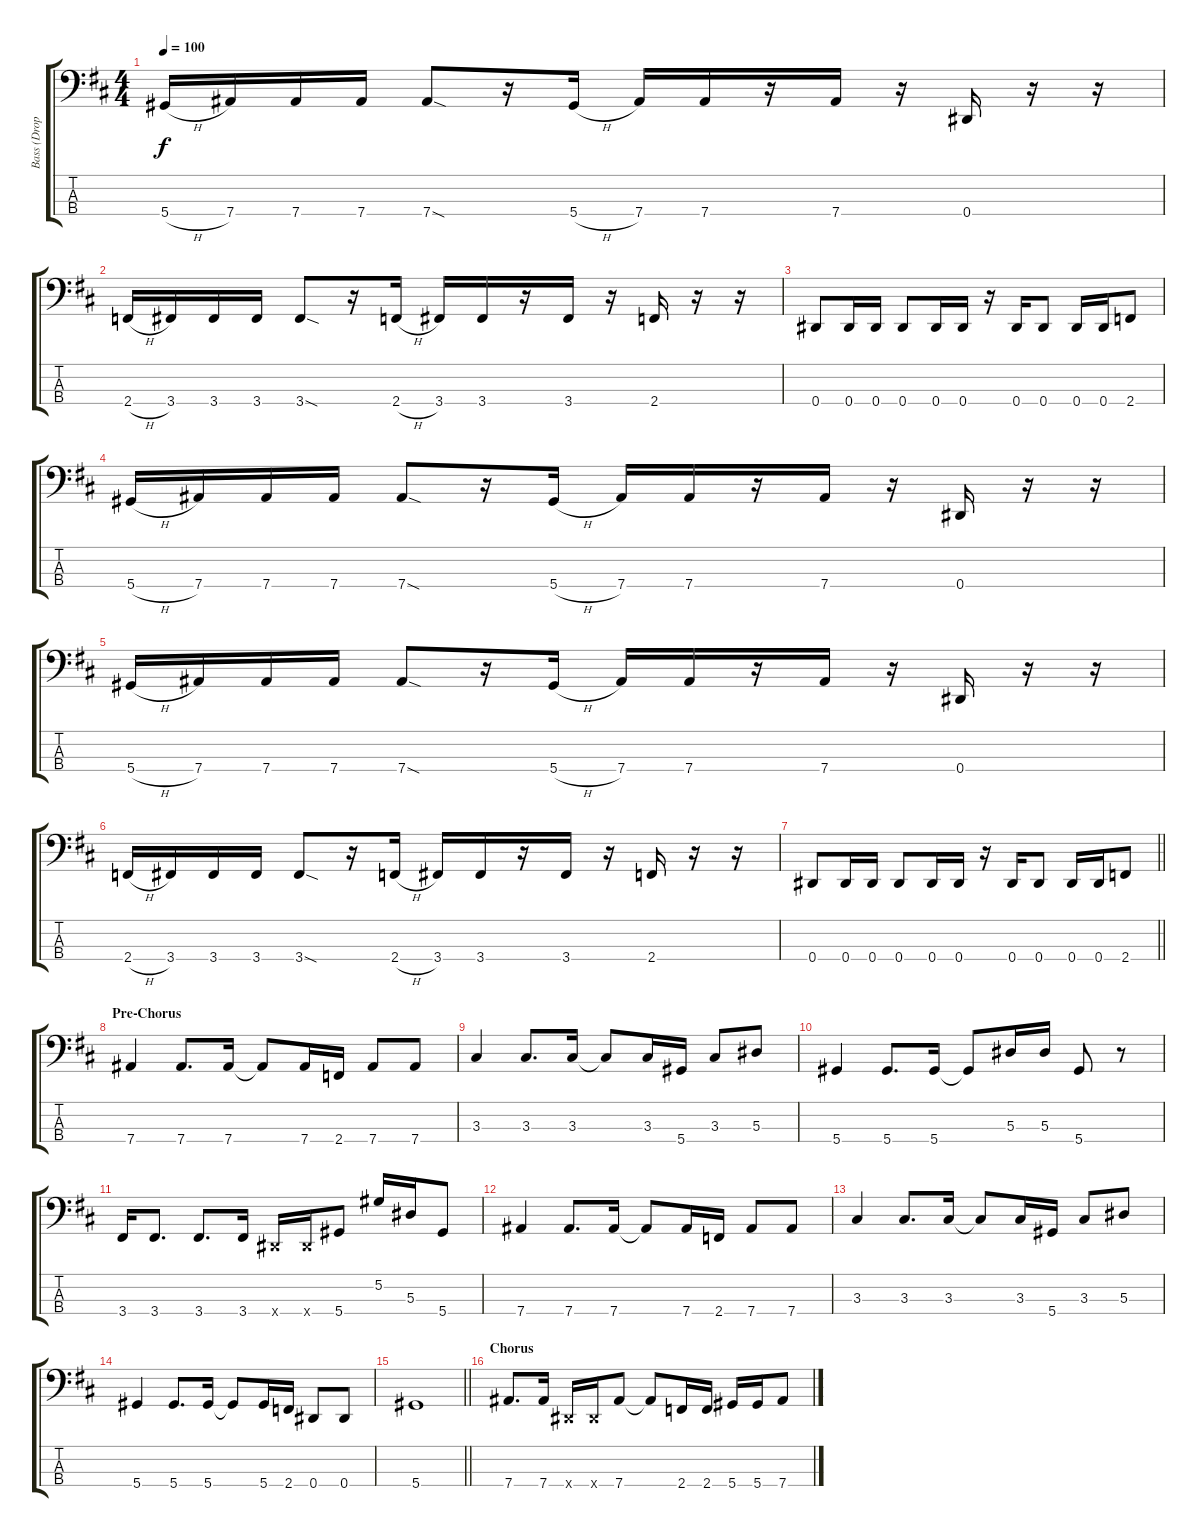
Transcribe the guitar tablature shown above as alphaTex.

\track ("Bass (Drop D#)" "Bass (Drop") {instrument electricbasspick}
\staff {score tabs}
\tuning (Ab2 Eb2 Bb1 Eb1) {hide}
\ts (4 4)
\tempo 100
\clef f4
\ks d
5.4{h}.16{dy f} 7.4.16 7.4.16 7.4.16 7.4{sod}.8 r.16 5.4{h}.16 7.4.16 7.4.16 r.16 7.4.16 r.16 0.4.16 r.16 r.16 |
2.4{h}.16 3.4.16 3.4.16 3.4.16 3.4{sod}.8 r.16 2.4{h}.16 3.4.16 3.4.16 r.16 3.4.16 r.16 2.4.16 r.16 r.16 |
0.4.8 0.4.16 0.4.16 0.4.8 0.4.16 0.4.16 r.16 0.4.16 0.4.8 0.4.16 0.4.16 2.4.8 |
5.4{h}.16 7.4.16 7.4.16 7.4.16 7.4{sod}.8 r.16 5.4{h}.16 7.4.16 7.4.16 r.16 7.4.16 r.16 0.4.16 r.16 r.16 |
5.4{h}.16 7.4.16 7.4.16 7.4.16 7.4{sod}.8 r.16 5.4{h}.16 7.4.16 7.4.16 r.16 7.4.16 r.16 0.4.16 r.16 r.16 |
2.4{h}.16 3.4.16 3.4.16 3.4.16 3.4{sod}.8 r.16 2.4{h}.16 3.4.16 3.4.16 r.16 3.4.16 r.16 2.4.16 r.16 r.16 |
\barLineRight lightlight
0.4.8 0.4.16 0.4.16 0.4.8 0.4.16 0.4.16 r.16 0.4.16 0.4.8 0.4.16 0.4.16 2.4.8 |
\section ("" "Pre-Chorus")
7.4.4 7.4.8{d} 7.4.16 7.4{t}.8 7.4.16 2.4.16 7.4.8 7.4.8 |
3.3.4 3.3.8{d} 3.3.16 3.3{t}.8 3.3.16 5.4.16 3.3.8 5.3.8 |
5.4.4 5.4.8{d} 5.4.16 5.4{t}.8 5.3.16 5.3.16 5.4.8 r.8 |
3.4.16 3.4.8{d} 3.4.8{d} 3.4.16 0.4{x}.16 0.4{x}.16 5.4.8 5.2.16 5.3.16 5.4.8 |
7.4.4 7.4.8{d} 7.4.16 7.4{t}.8 7.4.16 2.4.16 7.4.8 7.4.8 |
3.3.4 3.3.8{d} 3.3.16 3.3{t}.8 3.3.16 5.4.16 3.3.8 5.3.8 |
5.4.4 5.4.8{d} 5.4.16 5.4{t}.8 5.4.16 2.4.16 0.4.8 0.4.8 |
\barLineRight lightlight
5.4.1 |
\section ("" "Chorus")
7.4.8{d} 7.4.16 0.4{x}.16 0.4{x}.16 7.4.8 7.4{t}.8 2.4.16 2.4.16 5.4.16 5.4.16 7.4.8
